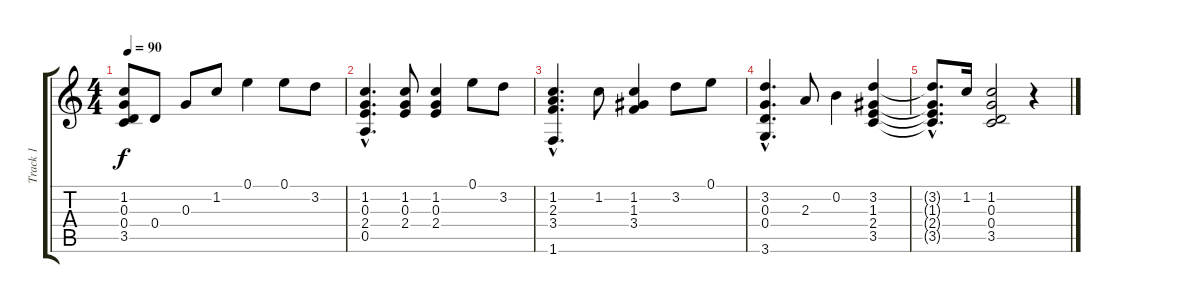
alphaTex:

\track ("Track 1" "Track 1") {instrument acousticguitarnylon}
\staff {score tabs}
\tuning (E4 B3 G3 D3 A2 E2) {hide}
\ts (4 4)
\tempo 90
\clef g2
\ks c
(1.2 0.3 0.4 3.5).8{dy f} 0.4.8 0.3.8 1.2.8 0.1.4 0.1.8 3.2.8 |
(1.2{hac} 0.3{hac} 2.4{hac} 0.5{hac}).4{d} (1.2 0.3 2.4).8 (1.2 0.3 2.4).4 0.1.8 3.2.8 |
(1.2{hac} 2.3{hac} 3.4{hac} 1.6{hac}).4{d} 1.2.8 (1.2 1.3 3.4).4 3.2.8 0.1.8 |
(3.2{hac} 0.3{hac} 0.4{hac} 3.6{hac}).4{d} 2.3.8 0.2.4 (3.2 1.3 2.4 3.5).4 |
(3.2{hac t} 1.3{hac t} 2.4{hac t} 3.5{hac t}).8{d} 1.2.16 (1.2 0.3 0.4 3.5).2 r.4
